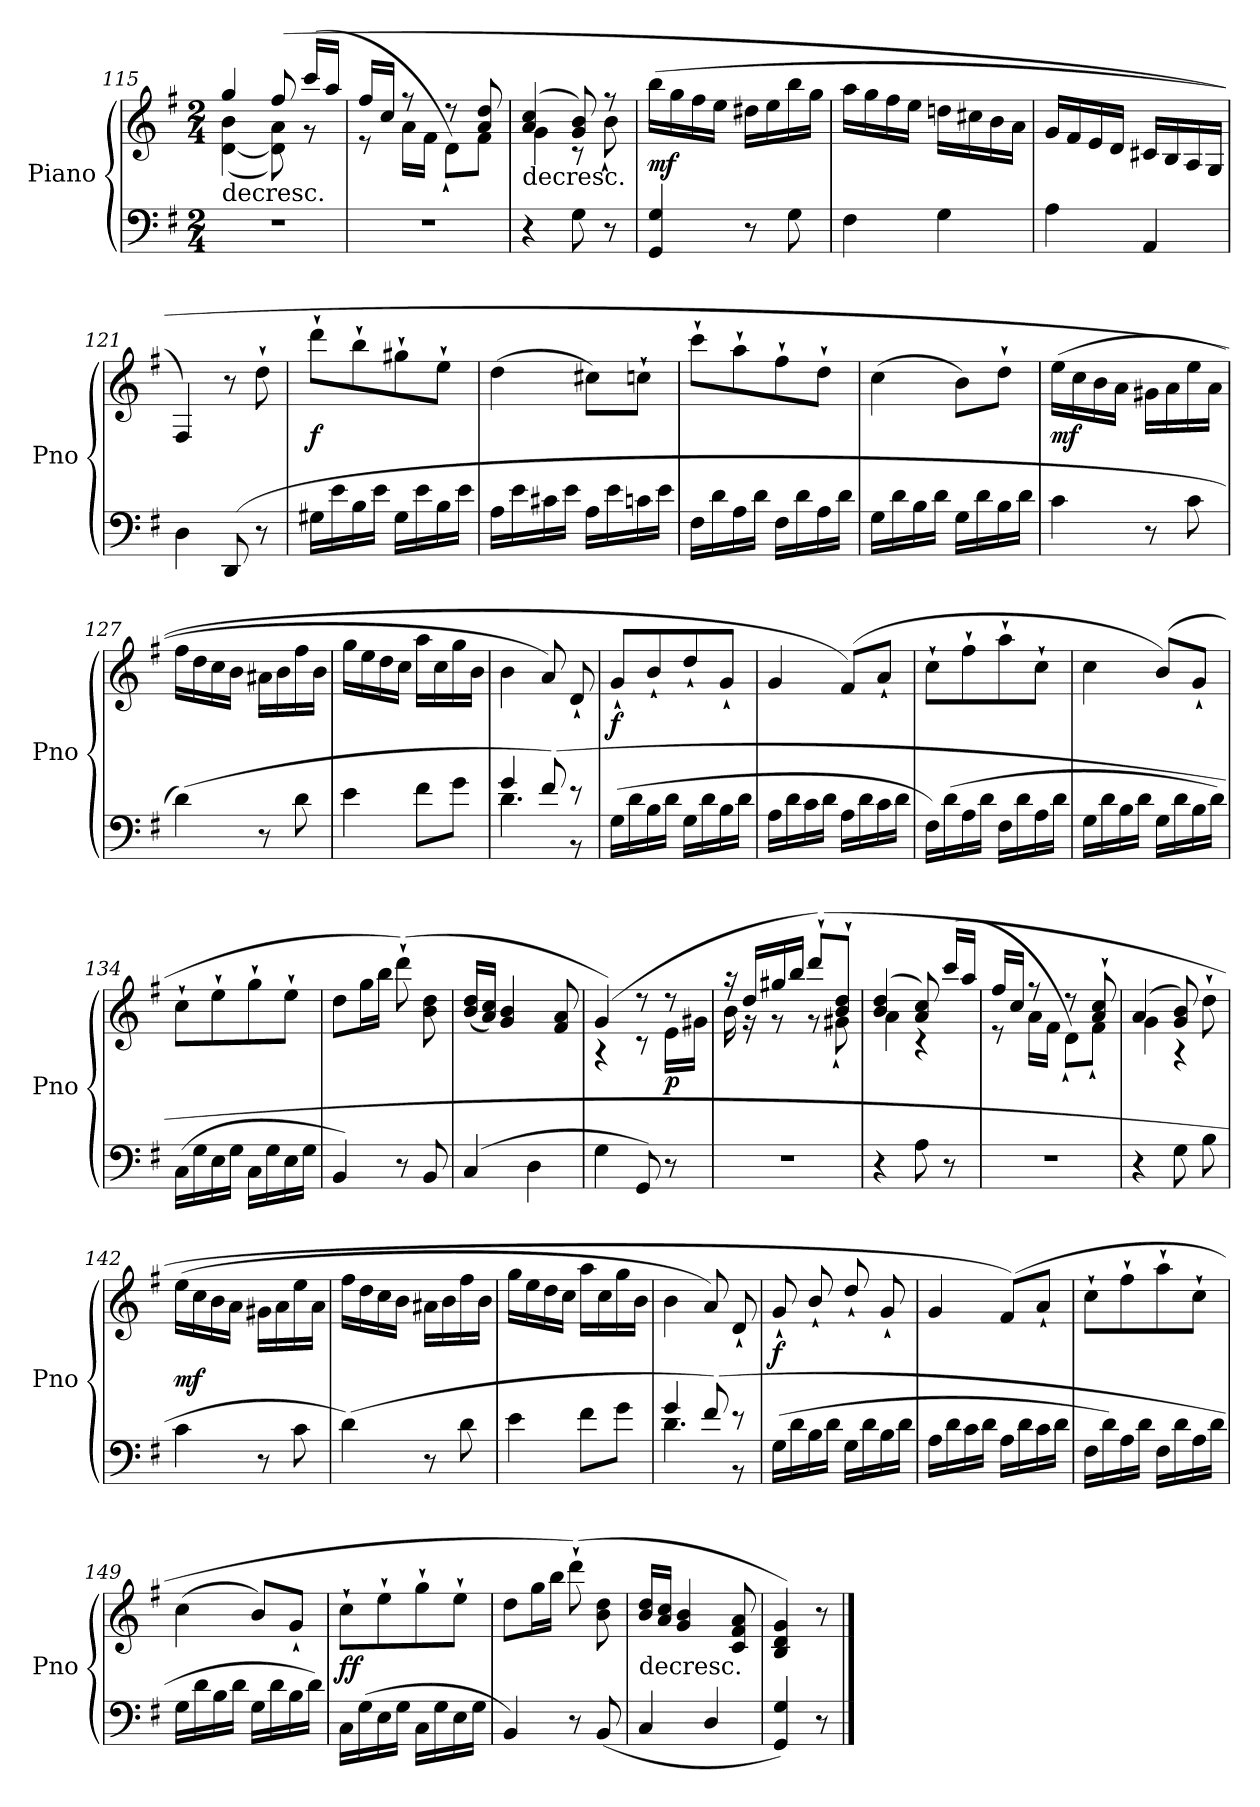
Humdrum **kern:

**kern	**kern	**dynam
*part1	*part1	*part1
*staff2	*staff1	*staff1/2
*I"Piano	*	*
*I'Pno	*	*
*clefF4	*clefG2	*
*k[f#]	*k[f#]	*
*G:	*G:	*
*M2/4	*M2/4	*
=115	=115	=115
*	*^	*
!	!LO:TX:c:t=decresc.	!	!
2r	4gg/	([4d\ 4b\	.
.	(8ff#/	8d]\ 8a\)	.
.	(16ccc/LL	8r	.
.	16aa/JJ	.	.
=116	=116	=116	=116
2r	16ff#/LL	8r	.
.	16cc/JJ	.	.
.	8r	16a\LL	.
.	.	16f#\JJ	.
.	8r	8d`\L)	.
.	8a/ 8dd/	8f#\J	.
=117	=117	=117	=117
!	!LO:TX:c:t=decresc.	!	!
4r	(4a/ 4cc/	4g\	.
8G\	8g/ 8b/)	8r	.
8r	8r	8b`\	.
*	*v	*v	*
=118	=118	=118
4GG/ 4G/	(16bb\LL	mf
.	16gg\	.
.	16ff#\	.
.	16ee\JJ	.
8r	16dd#X\LL	.
.	16ee\	.
8G\	16bb\	.
.	16gg\JJ	.
=119	=119	=119
4F#\	16aa\LL	.
.	16gg\	.
.	16ff#\	.
.	16ee\JJ	.
4G\	16ddn\LL	.
.	16cc#X\	.
.	16b\	.
.	16a\JJ	.
=120	=120	=120
4A\	16g/LL	.
.	16f#/	.
.	16e/	.
.	16d/JJ	.
4AA/	16c#X/LL	.
.	16B/	.
.	16A/	.
.	16G/JJ	.
=121	=121	=121
4D\	4F#/)	.
(8DD/	8r	.
8r	8dd`\	.
=122	=122	=122
16G#X\LL	8ddd`\L	f
16e\	.	.
16B\	8bb`\	.
16e\JJ	.	.
16G#\LL	8gg#X`\	.
16e\	.	.
16B\	8ee`\J	.
16e\JJ	.	.
=123	=123	=123
16A\LL	(4dd\	.
16e\	.	.
16c#X\	.	.
16e\JJ	.	.
16A\LL	8cc#X\L)	.
16e\	.	.
16cn\	8ccn`\J	.
16e\JJ	.	.
=124	=124	=124
16F#\LL	8ccc`\L	.
16d\	.	.
16A\	8aa`\	.
16d\JJ	.	.
16F#\LL	8ff#`\	.
16d\	.	.
16A\	8dd`\J	.
16d\JJ	.	.
=125	=125	=125
16G\LL	(4cc\	.
16d\	.	.
16B\	.	.
16d\JJ	.	.
16G\LL	8b\L)	.
16d\	.	.
16B\	8dd`\J	.
16d\JJ	.	.
=126	=126	=126
4c\	(16ee\LL	mf
.	16cc\	.
.	16b\	.
.	16a\JJ	.
8r	16g#X\LL	.
.	16a\	.
8c\	16ee\	.
.	16a\JJ	.
=127	=127	=127
(4d\)	16ff#\LL	.
.	16dd\	.
.	16cc\	.
.	16b\JJ	.
8r	16a#X\LL	.
.	16b\	.
8d\	16ff#\	.
.	16b\JJ	.
=128	=128	=128
4e\	16gg\LL	.
.	16ee\	.
.	16dd\	.
.	16cc\JJ	.
8f#\L	16aa\LL	.
.	16cc\	.
8g\J	16gg\	.
.	16b\JJ	.
=129	=129	=129
*^	*	*
4g/	4.d\	4b\	.
(8f#/)	.	8a/)	.
8r	8r	8d`/	.
*v	*v	*	*
=130	=130	=130
(16G\LL	8g`/L	f
16d\	.	.
16B\	8b`/	.
16d\JJ	.	.
16G\LL	8dd`/	.
16d\	.	.
16B\	8g`/J	.
16d\JJ	.	.
=131	=131	=131
16A\LL	4g/	.
16d\	.	.
16c\	.	.
16d\JJ	.	.
16A\LL	(8f#/L)	.
16d\	.	.
16c\	8a`/J	.
16d\JJ	.	.
=132	=132	=132
16F#\LL)	8cc`\L	.
(16d\	.	.
16A\	8ff#`\	.
16d\JJ	.	.
16F#\LL	8aa`\	.
16d\	.	.
16A\	8cc`\J	.
16d\JJ	.	.
=133	=133	=133
16G\LL	4cc\	.
16d\	.	.
16B\	.	.
16d\JJ	.	.
16G\LL	(8b/L)	.
16d\	.	.
16B\	8g`/J	.
16d\JJ)	.	.
=134	=134	=134
(16C\LL	8cc`\L	.
16G\	.	.
16E\	8ee`\	.
16G\JJ	.	.
16C\LL	8gg`\	.
16G\	.	.
16E\	8ee`\J	.
16G\JJ	.	.
=135	=135	=135
4BB/)	8dd\L	.
.	16gg\L	.
.	16bb\JJ	.
8r	(8ddd`\)	.
8BB/	8b\ 8dd\	.
=136	=136	=136
(4C/	(16b/ 16dd/LL	.
.	16a/ 16cc/JJ)	.
.	4g/ 4b/	.
4D\	.	.
.	8f#/ 8a/	.
=137	=137	=137
*	*^	*
4G\	(4g/)	4r	.
8GG/)	8r	8r	.
8r	8r	16e\LL	p
.	.	16g#X\JJ	.
=138	=138	=138	=138
2r	16r	16b\	.
.	16dd/LL	16r	.
.	16gg#X/	8r	.
.	16bb/JJ	.	.
.	(8ddd`/L)	8r	.
.	8b`/ 8dd`/J	8g#X`\	.
=139	=139	=139	=139
4r	(4b/ 4dd/	4a\	.
8A\	8a/ 8cc/)	4r	.
8r	(16ccc/LL	.	.
.	16aa/JJ	.	.
=140	=140	=140	=140
2r	16ff#/LL	8r	.
.	16cc/JJ	.	.
.	8r	16a\LL	.
.	.	16f#\JJ	.
.	8r	8d`\L)	.
.	8a`/ 8cc`/	8f#`\J	.
=141	=141	=141	=141
4r	(4a/	4g\	.
8G\	8g/ 8b/)	4r	.
8B\	8dd`\	.	.
*	*v	*v	*
=142	=142	=142
4c\	(16ee\LL	mf
.	16cc\	.
.	16b\	.
.	16a\JJ	.
8r	16g#X\LL	.
.	16a\	.
8c\	16ee\	.
.	16a\JJ	.
=143	=143	=143
(4d\)	16ff#\LL	.
.	16dd\	.
.	16cc\	.
.	16b\JJ	.
8r	16a#X\LL	.
.	16b\	.
8d\	16ff#\	.
.	16b\JJ	.
=144	=144	=144
4e\	16gg\LL	.
.	16ee\	.
.	16dd\	.
.	16cc\JJ	.
8f#\L	16aa\LL	.
.	16cc\	.
8g\J	16gg\	.
.	16b\JJ	.
=145	=145	=145
*^	*	*
4g/	4.d\	4b\	.
(8f#/)	.	8a/)	.
8r	8r	8d`/	.
*v	*v	*	*
=146	=146	=146
(16G\LL	8g`/	f
16d\	.	.
16B\	8b`/	.
16d\JJ	.	.
16G\LL	8dd`/	.
16d\	.	.
16B\	8g`/	.
16d\JJ	.	.
=147	=147	=147
16A\LL	4g/	.
16d\	.	.
16c\	.	.
16d\JJ	.	.
16A\LL	(8f#/L)	.
16d\	.	.
16c\	8a`/J	.
16d\JJ	.	.
=148	=148	=148
16F#\LL	8cc`\L	.
16d\)	.	.
16A\	8ff#`\	.
16d\JJ	.	.
16F#\LL	8aa`\	.
16d\	.	.
16A\	8cc`\J	.
16d\JJ	.	.
=149	=149	=149
16G\LL	(4cc\	.
16d\	.	.
16B\	.	.
16d\JJ	.	.
16G\LL	8b/L)	.
16d\	.	.
16B\	8g`/J	.
16d\JJ)	.	.
=150	=150	=150
16C\LL	8cc`\L	ff
(16G\	.	.
16E\	8ee`\	.
16G\JJ	.	.
16C\LL	8gg`\	.
16G\	.	.
16E\	8ee`\J	.
16G\JJ	.	.
=151	=151	=151
4BB/)	8dd\L	.
.	16gg\L	.
.	16bb\JJ	.
8r	(8ddd`\)	.
(8BB/	8b\ 8dd\	.
=152	=152	=152
!	!LO:TX:c:t=decresc.	!
4C/	16b/ 16dd/LL	.
.	16a/ 16cc/JJ	.
.	4g/ 4b/	.
4D/	.	.
.	8c/ 8f#/ 8a/	.
=153	=153	=153
4GG/ 4G/)	4B/ 4d/ 4g/)	.
8r	8r	.
==	==	==
*-	*-	*-
